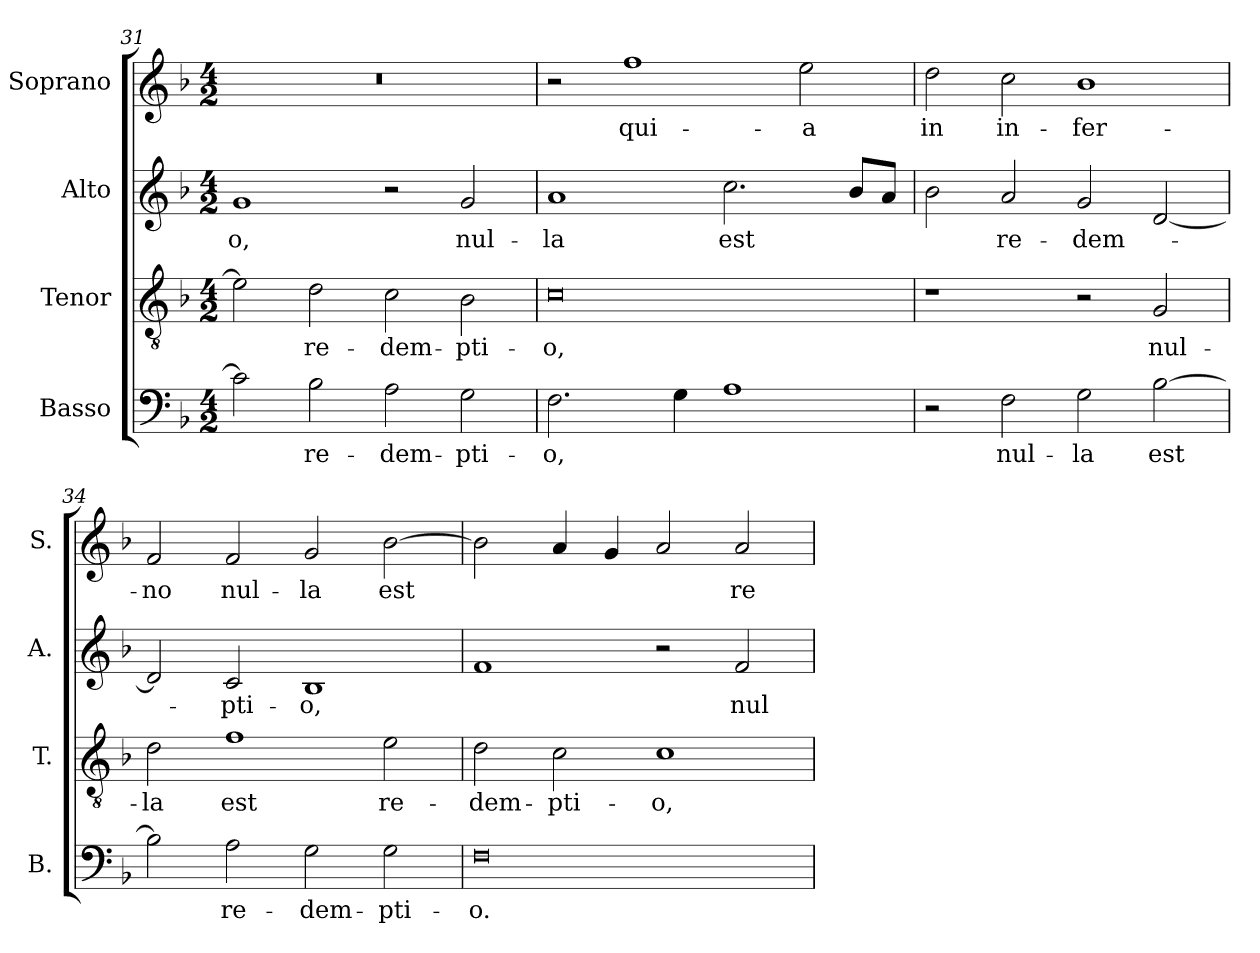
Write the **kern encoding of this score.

**kern	**text	**kern	**text	**kern	**text	**kern	**text
*part4	*part4	*part3	*part3	*part2	*part2	*part1	*part1
*staff4	*staff4	*staff3	*staff3	*staff2	*staff2	*staff1	*staff1
*I"Basso	*	*I"Tenor	*	*I"Alto	*	*I"Soprano	*
*I'B.	*	*I'T.	*	*I'A.	*	*I'S.	*
*clefF4	*	*clefGv2	*	*clefG2	*	*clefG2	*
*	*	*ITrd7c12	*	*	*	*	*
*k[b-]	*	*k[b-]	*	*k[b-]	*	*k[b-]	*
*F:	*	*F:	*	*F:	*	*F:	*
*M4/2	*	*M4/2	*	*M4/2	*	*M4/2	*
=31	=31	=31	=31	=31	=31	=31	=31
!	!	!	!	!	!LO:LY:b:color=#000000	!LO:N:vis=1	!
2ci\]	.	2Ei\]	.	1gi	-o,	0r	.
!	!LO:LY:b:color=#000000	!	!	!	!	!	!
!	!	!	!LO:LY:b:color=#000000	!	!	!	!
2B-i\	re-	2Di\	re-	.	.	.	.
!	!LO:LY:b:color=#000000	!	!	!	!	!	!
!	!	!	!LO:LY:b:color=#000000	!	!	!	!
2Ai\	-dem-	2Ci\	-dem-	2r	.	.	.
!	!LO:LY:b:color=#000000	!	!	!	!	!	!
!	!	!	!LO:LY:b:color=#000000	!	!	!	!
!	!	!	!	!	!LO:LY:b:color=#000000	!	!
2Gi\	-pti-	2BB-i\	-pti-	2gi/	nul-	.	.
=32	=32	=32	=32	=32	=32	=32	=32
!	!LO:LY:b:color=#000000	!	!	!	!	!	!
!	!	!	!LO:LY:b:color=#000000	!	!	!	!
!	!	!	!	!	!LO:LY:b:color=#000000	!	!
2.Fi\	-o,	0Ci	-o,	1ai	-la	2r	.
!	!	!	!	!	!	!	!LO:LY:b:color=#000000
.	.	.	.	.	.	1ffi	qui-
4Gi\	.	.	.	.	.	.	.
!	!	!	!	!	!LO:LY:b:color=#000000	!	!
1Ai	.	.	.	2.cci\	est	.	.
!	!	!	!	!	!	!	!LO:LY:b:color=#000000
.	.	.	.	.	.	2eei\	-a
.	.	.	.	8b-i/L	.	.	.
.	.	.	.	8ai/J	.	.	.
=33	=33	=33	=33	=33	=33	=33	=33
!	!	!	!	!	!	!	!LO:LY:b:color=#000000
2r	.	1r	.	2b-i\	.	2ddi\	in
!	!LO:LY:b:color=#000000	!	!	!	!	!	!
!	!	!	!	!	!LO:LY:b:color=#000000	!	!
!	!	!	!	!	!	!	!LO:LY:b:color=#000000
2Fi\	nul-	.	.	2ai/	re-	2cci\	in-
!	!LO:LY:b:color=#000000	!	!	!	!	!	!
!	!	!	!	!	!LO:LY:b:color=#000000	!	!
!	!	!	!	!	!	!	!LO:LY:b:color=#000000
2Gi\	-la	2r	.	2gi/	-dem-	1b-i	-fer-
!	!LO:LY:b:color=#000000	!	!	!	!	!	!
!	!	!	!LO:LY:b:color=#000000	!	!	!	!
[2B-i\	est	2GGi/	nul-	[2di/	.	.	.
=34	=34	=34	=34	=34	=34	=34	=34
!	!	!	!LO:LY:b:color=#000000	!	!	!	!
!	!	!	!	!	!	!	!LO:LY:b:color=#000000
2B-i\]	.	2Di\	-la	2di/]	.	2fi/	-no
!	!LO:LY:b:color=#000000	!	!	!	!	!	!
!	!	!	!LO:LY:b:color=#000000	!	!	!	!
!	!	!	!	!	!LO:LY:b:color=#000000	!	!
!	!	!	!	!	!	!	!LO:LY:b:color=#000000
2Ai\	re-	1Fi	est	2ci/	-pti-	2fi/	nul-
!	!LO:LY:b:color=#000000	!	!	!	!	!	!
!	!	!	!	!	!LO:LY:b:color=#000000	!	!
!	!	!	!	!	!	!	!LO:LY:b:color=#000000
2Gi\	-dem-	.	.	1B-i	-o,	2gi/	-la
!	!LO:LY:b:color=#000000	!	!	!	!	!	!
!	!	!	!LO:LY:b:color=#000000	!	!	!	!
!	!	!	!	!	!	!	!LO:LY:b:color=#000000
2Gi\	-pti-	2Ei\	re-	.	.	[2b-i\	est
!!LO:PB:g=z
=35	=35	=35	=35	=35	=35	=35	=35
!	!LO:LY:b:color=#000000	!	!	!	!	!	!
!	!	!	!LO:LY:b:color=#000000	!	!	!	!
0Fi	-o.	2Di\	-dem-	1fi	.	2b-i\]	.
!	!	!	!LO:LY:b:color=#000000	!	!	!	!
.	.	2Ci\	-pti-	.	.	4ai/	.
.	.	.	.	.	.	4gi/	.
!	!	!	!LO:LY:b:color=#000000	!	!	!	!
.	.	1Ci	-o,	2r	.	2ai/	.
!	!	!	!	!	!LO:LY:b:color=#000000	!	!
!	!	!	!	!	!	!	!LO:LY:b:color=#000000
.	.	.	.	2fi/	nul-	2ai/	re-
=	=	=	=	=	=	=	=
*-	*-	*-	*-	*-	*-	*-	*-
